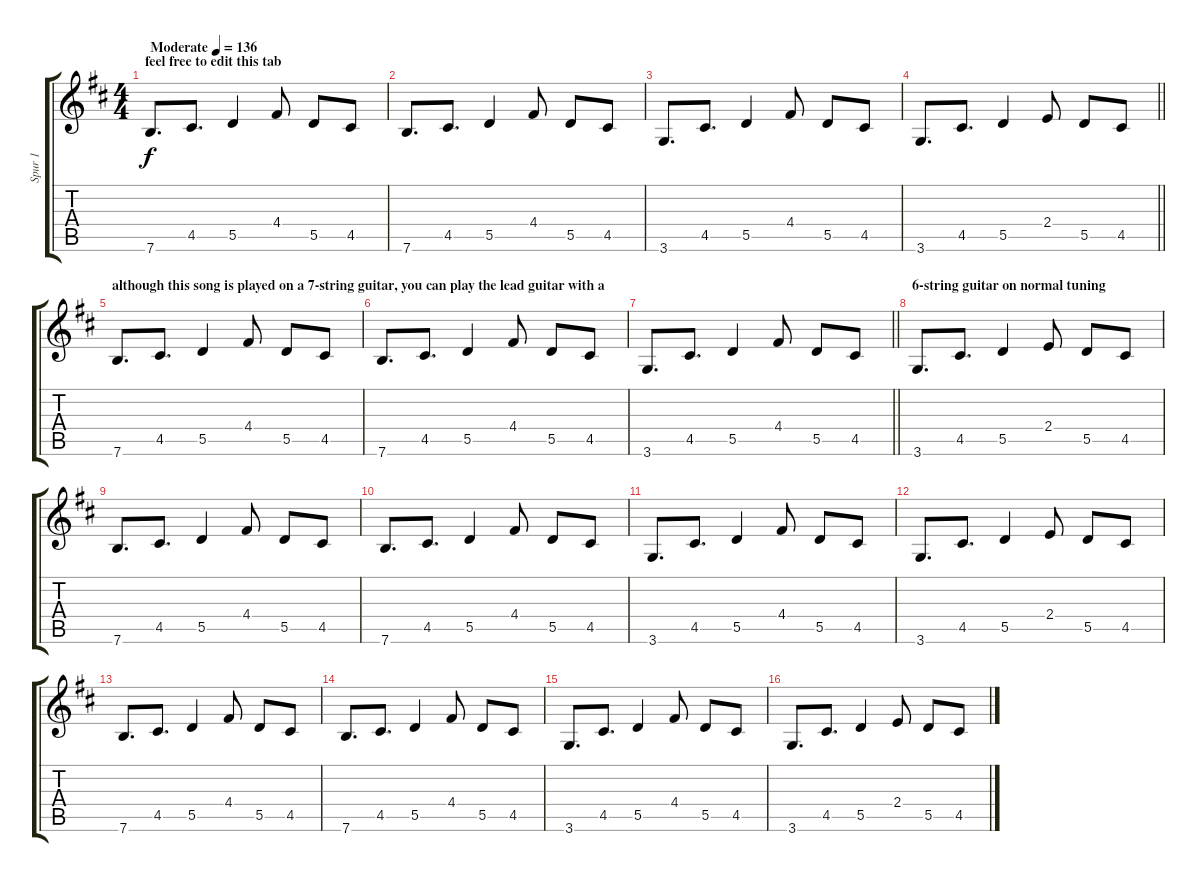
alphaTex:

\track ("Spur 1" "Spur 1") {instrument distortionguitar}
\staff {score tabs}
\tuning (E4 B3 G3 D3 A2 E2) {hide}
\ts (4 4)
\section ("" "feel free to edit this tab")
\tempo (136 "Moderate")
\clef g2
\ks d
7.6.8{d dy f instrument distortionguitar} 4.5.8{d} 5.5.4 4.4.8 5.5.8 4.5.8 |
7.6.8{d} 4.5.8{d} 5.5.4 4.4.8 5.5.8 4.5.8 |
3.6.8{d} 4.5.8{d} 5.5.4 4.4.8 5.5.8 4.5.8 |
\barLineRight lightlight
3.6.8{d} 4.5.8{d} 5.5.4 2.4.8 5.5.8 4.5.8 |
\section ("" "although this song is played on a 7-string guitar, you can play the lead guitar with a")
7.6.8{d} 4.5.8{d} 5.5.4 4.4.8 5.5.8 4.5.8 |
7.6.8{d} 4.5.8{d} 5.5.4 4.4.8 5.5.8 4.5.8 |
\barLineRight lightlight
3.6.8{d} 4.5.8{d} 5.5.4 4.4.8 5.5.8 4.5.8 |
\section ("" "6-string guitar on normal tuning")
3.6.8{d} 4.5.8{d} 5.5.4 2.4.8 5.5.8 4.5.8 |
7.6.8{d} 4.5.8{d} 5.5.4 4.4.8 5.5.8 4.5.8 |
7.6.8{d} 4.5.8{d} 5.5.4 4.4.8 5.5.8 4.5.8 |
3.6.8{d} 4.5.8{d} 5.5.4 4.4.8 5.5.8 4.5.8 |
3.6.8{d} 4.5.8{d} 5.5.4 2.4.8 5.5.8 4.5.8 |
7.6.8{d} 4.5.8{d} 5.5.4 4.4.8 5.5.8 4.5.8 |
7.6.8{d} 4.5.8{d} 5.5.4 4.4.8 5.5.8 4.5.8 |
3.6.8{d} 4.5.8{d} 5.5.4 4.4.8 5.5.8 4.5.8 |
3.6.8{d} 4.5.8{d} 5.5.4 2.4.8 5.5.8 4.5.8
